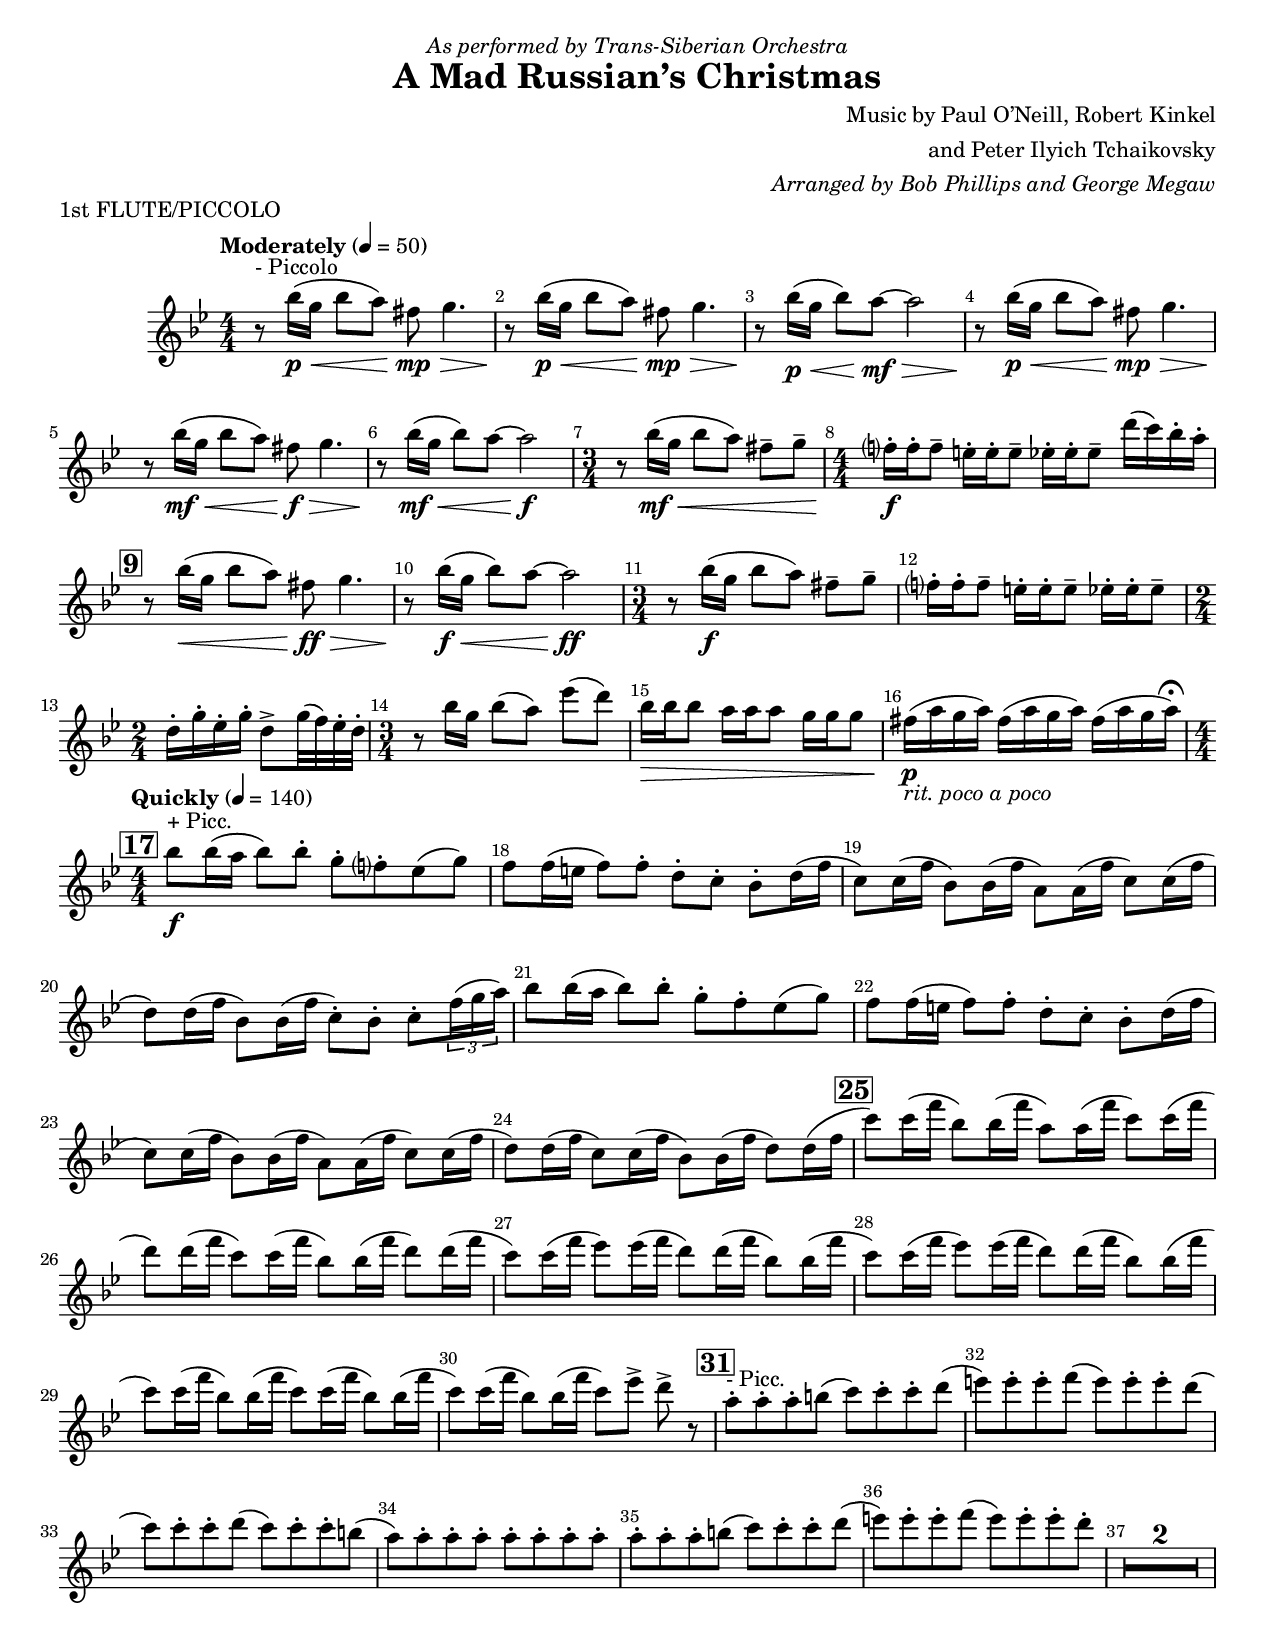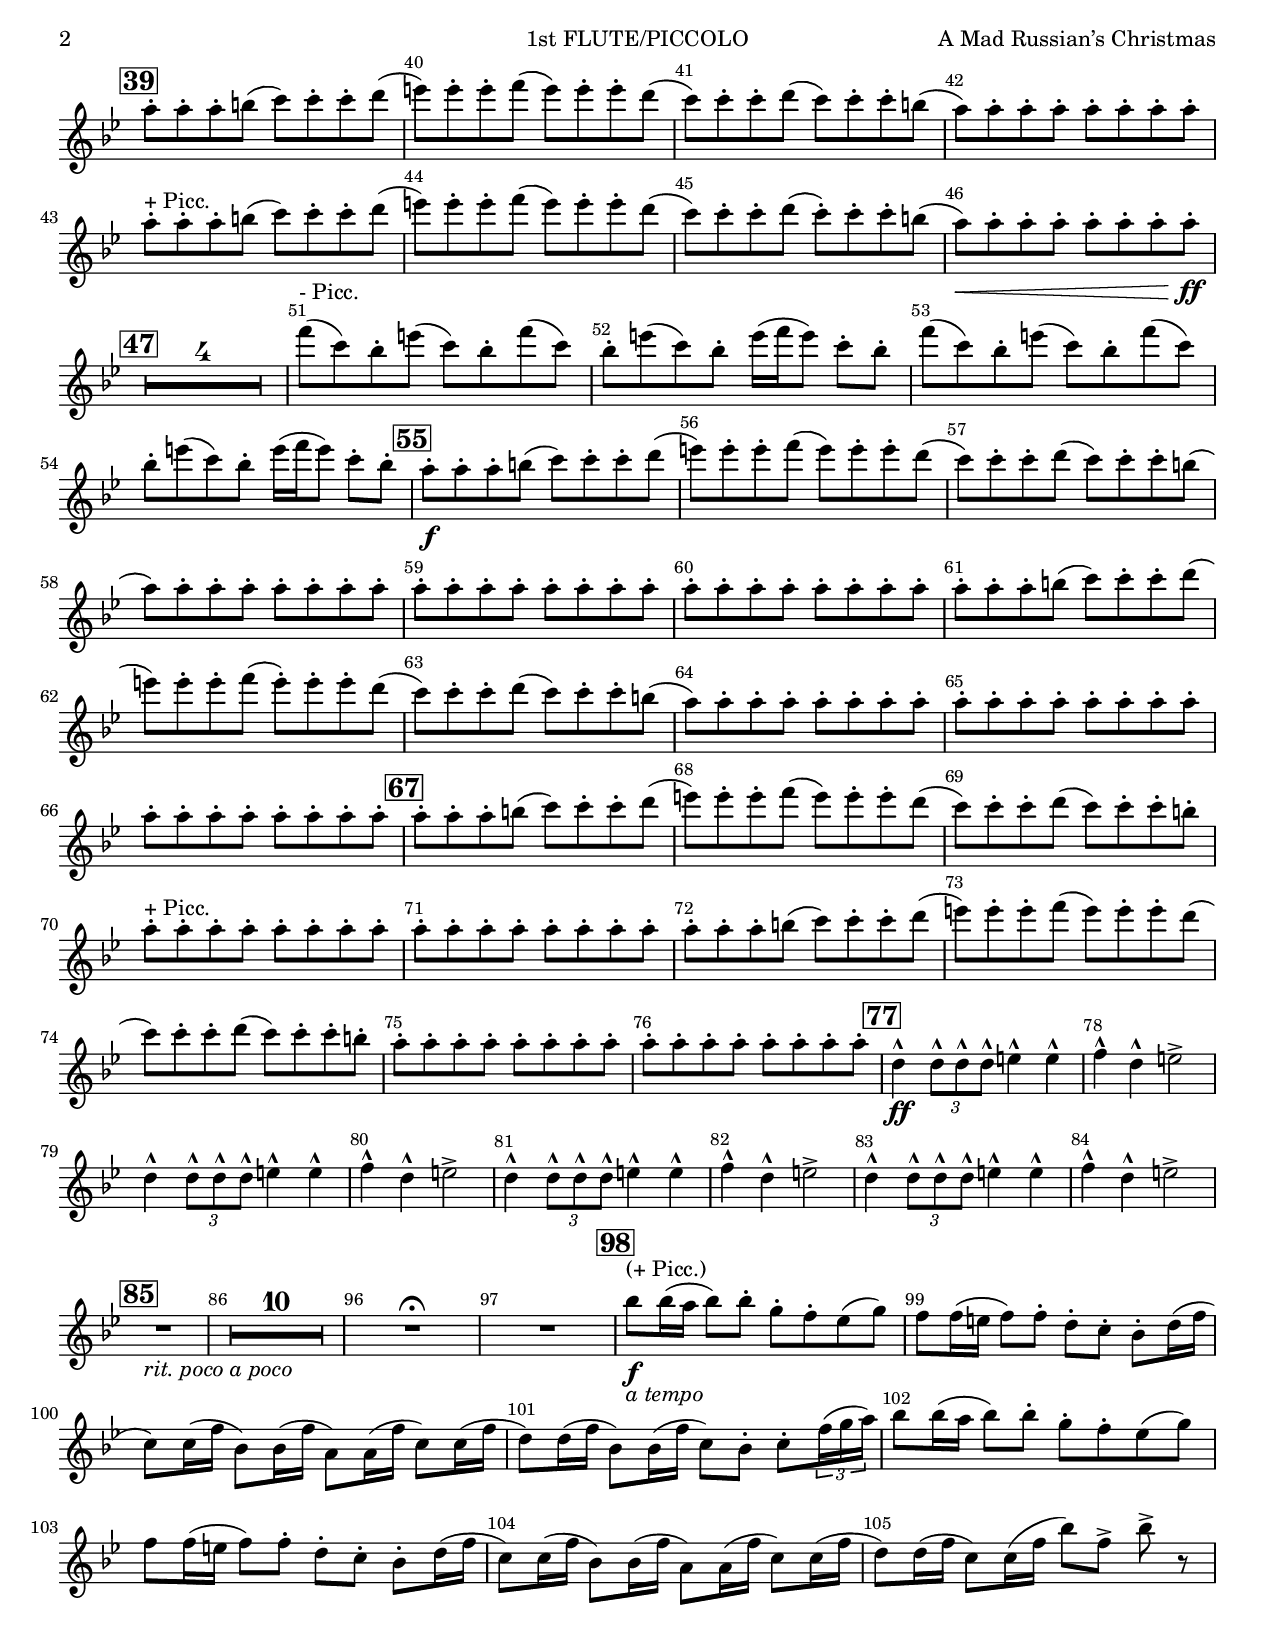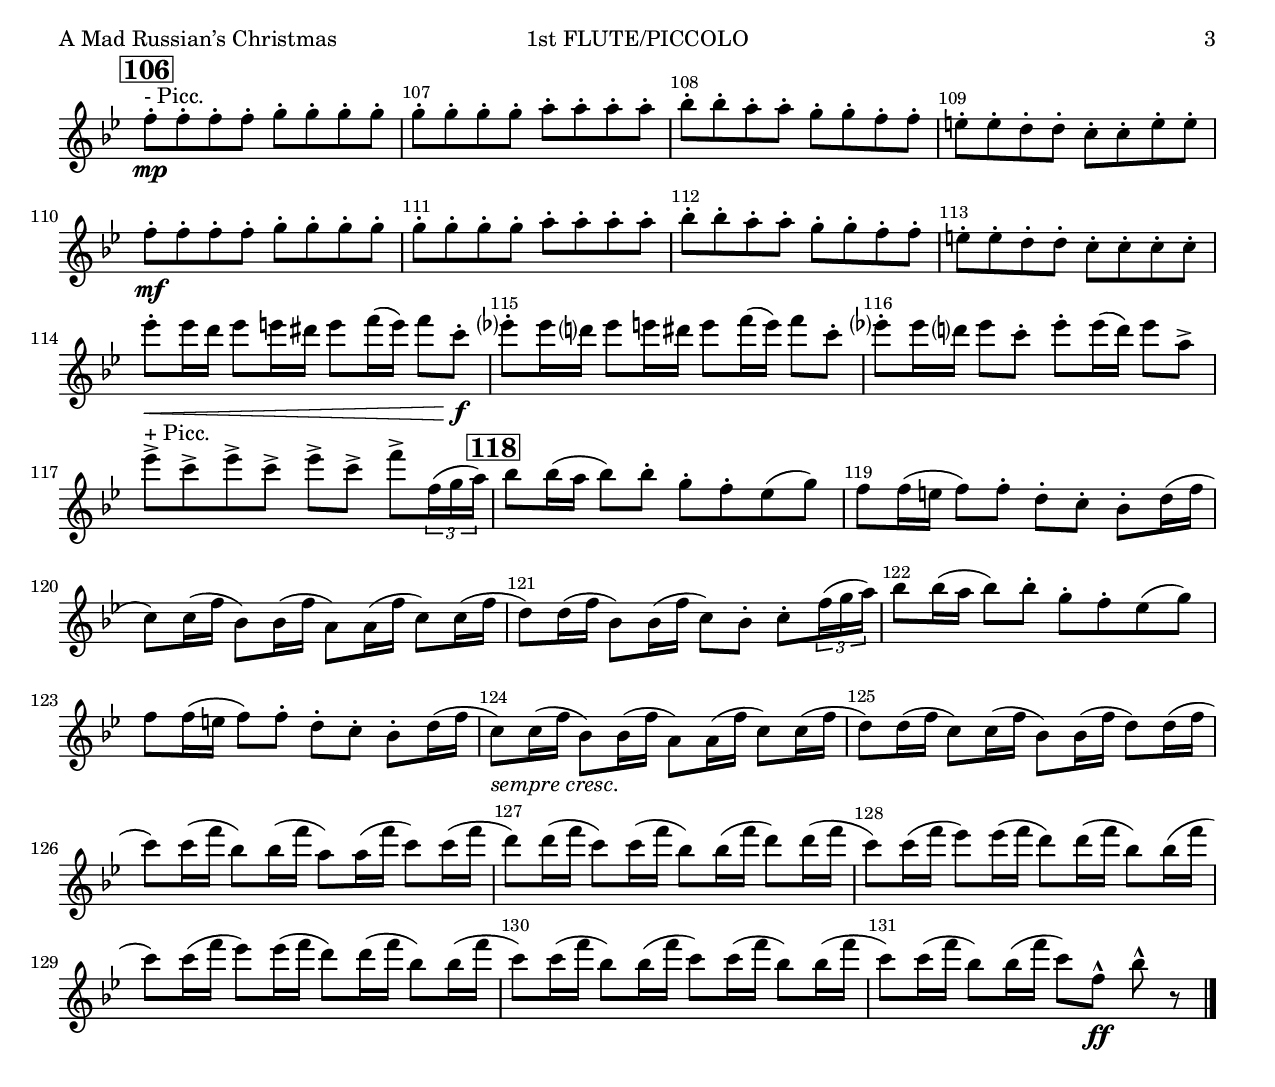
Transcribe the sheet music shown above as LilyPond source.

\version "2.18.2"
\language "english"

\version "2.18.2"
\language "english"

\header {
  dedication = \markup {
    \normal-text \italic "As performed by Trans-Siberian Orchestra"
  }
  title = "A Mad Russian’s Christmas"
  composer = \markup \right-column {
    "Music by Paul O’Neill, Robert Kinkel"
    "and Peter Ilyich Tchaikovsky"
    \italic "Arranged by Bob Phillips and George Megaw"
  }
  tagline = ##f
}

#(set-global-staff-size 19)

\paper {
  #(set-paper-size "ansi a")
  oddHeaderMarkup = \markup \fill-line {
    \on-the-fly #print-page-number-check-first
    \fromproperty #'header:title
    \on-the-fly #print-page-number-check-first
    \fromproperty #'header:piece
    \on-the-fly #print-page-number-check-first
    \fromproperty #'page:page-number-string
  }
  evenHeaderMarkup = \markup \fill-line {
    \on-the-fly #print-page-number-check-first
    \fromproperty #'page:page-number-string
    \on-the-fly #print-page-number-check-first
    \fromproperty #'header:piece
    \fromproperty #'header:title
  }
}

rehearsalMark = {
  \once \override Score.BarNumber.break-visibility = ##(#f #f #f)
  \mark \default
}

scoreOutline = {
  \compressFullBarRests
  \override MultiMeasureRest.expand-limit = #1
  \set Score.markFormatter = #format-mark-box-barnumbers
  \override Score.BarNumber.break-visibility = #end-of-line-invisible
  \context Score \applyContext #(set-bar-number-visibility 1)
  \numericTimeSignature

  \time 4/4
  \tempo "Moderately" 4 = 50
  \key bf \major
  s1*6

  % m. 7
  \time 3/4
  | s2.*1

  % m. 8
  \time 4/4
  | s1*1

  %%% m. 9 %%%
  \rehearsalMark
  | s1*2

  % m. 11
  \time 3/4
  | s2.*2

  % m. 13
  \time 2/4
  | s2*1

  % m. 14
  \time 3/4
  | s2.*2

  % m. 16
  |
  s2_\markup \italic "rit. poco a poco"

  s8. s16\fermata

  %%% m. 17 %%%
  \time 4/4
  \rehearsalMark
  \tempo "Quickly" 4 = 140
  | s1*8

  %%% m. 25 %%%
  \rehearsalMark
  | s1*6

  %%% m. 31 %%%
  \rehearsalMark
  | s1*8

  %%% m. 39 %%%
  \rehearsalMark
  | s1*8

  %%% m. 47 %%%
  \rehearsalMark
  | s1*8

  %%% m. 55 %%%
  \rehearsalMark
  | s1*12

  %%% m. 67 %%%
  \rehearsalMark
  | s1*10

  %%% m. 77 %%%
  \rehearsalMark
  | s1*8

  %%% m. 85 %%%
  \rehearsalMark
  | s1*1_\markup \italic "rit. poco a poco"

  % m. 86
  | s1*10

  % m. 96
  | R1*1^\fermataMarkup

  % m. 97
  | R1*1

  %%% m. 98 %%%
  \rehearsalMark
  | s1*8_\markup \italic "a tempo"

  %%% m. 106 %%%
  \rehearsalMark
  | s1*12

  %%% m. 118 %%%
  \rehearsalMark
  | s1*14

  \bar "|."
}


\header {
  piece = "1st FLUTE/PICCOLO"
}

partFluteOnePiccolo = \relative c''' {
  r8^"- Piccolo" bf16(\<\p g16
  bf8 a8)
  fs8\mp\> g4.

  |
  % m. 2
  r8\! bf16(\<\p g16
  bf8 a8)
  fs8\mp\> g4.

  |
  % m. 3
  r8\! bf16(\<\p g16
  bf8) a8~\mf\>
  a2

  |
  % m. 4
  r8\! bf16(\<\p g16
  bf8 a8)
  fs8\mp\> g4.

  |
  % m. 5
  r8\! bf16(\mf\< g16
  bf8 a8)
  fs8\f\> g4.

  |
  % m. 6
  r8\! bf16(\mf\< g16
  bf8) a8~
  a2\f

  |
  % m. 7
  r8 bf16(\mf\< g16
  bf8[ a8)]
  fs8--[ g8--]
  |
  % m. 8
  f?16-.\f f16-. f8--
  e16-. e16-. e8--
  ef16-. ef16-. ef8--
  d'16( c16) bf16-. a16-.
  |
  % m. 9
  r8 bf16(\< g16
  bf8 a8)
  fs8\ff\> g4.

  |
  % m. 10
  r8\! bf16(\f\< g16
  bf8) a8~
  a2\ff

  |
  % m. 11
  r8 bf16(\f g16
  bf8[ a8)]
  fs8--[ g8--]
  |
  % m. 12
  f?16-. f16-. f8--
  e16-. e16-. e8--
  ef16-. ef16-. ef8--
  |
  % m. 13
  d16-. g16-. ef16-. g16-.
  d8-> g32( f32) ef32-. d32-.
  |
  % m. 14
  r8 bf'16 g16
  bf8([ a8)]
  ef'8([ d8)]
  |
  % m. 15
  bf16\> bf16 bf8
  a16 a16 a8
  g16 g16 g8
  |
  % m. 16
  fs16(\p a16 g16 a16)
  fs16( a16 g16 a16)
  fs16( a16 g16 a16)
  |
  % m. 17
  bf8\f^"+ Picc." bf16( a16
  bf8) bf8-.
  g8-. f?8-.
  ef( g8)
  |
  % m. 18
  f8 f16( e16
  f8) f8-.
  d8-. c8-.
  bf-. d16( f16
  |
  % m. 19
  c8) c16( f16
  bf,8) bf16( f'16
  a,8) a16( f'16
  c8) c16( f16
  |
  % m. 20
  d8) d16( f16
  bf,8) bf16( f'16
  c8)-. bf8-.
  c8-. \tuplet 3/2 { f16( g16 a16) }
  |
  % m. 21
  bf8 bf16( a16
  bf8) bf8-.
  g8-. f8-.
  ef8( g8)
  |
  % m. 22
  f8 f16( e16
  f8) f8-.
  d8-. c8-.
  bf-. d16( f16
  |
  % m. 23
  c8) c16( f16
  bf,8) bf16( f'16
  a,8) a16( f'16
  c8) c16( f16
  |
  % m. 24
  d8) d16( f16
  c8) c16( f16
  bf,8) bf16( f'16
  d8) d16( f16
  |
  % m. 25
  c'8) c16( f16
  bf,8) bf16( f'16
  a,8) a16( f'16
  c8) c16( f16
  |
  % m. 26
  d8) d16( f16
  c8) c16( f16
  bf,8) bf16( f'16
  d8) d16( f16
  |
  % m. 27
  c8) c16( f16
  ef8) ef16( f16
  d8) d16( f16
  bf,8) bf16( f'16
  |
  % m. 28
  c8) c16( f16
  ef8) ef16( f16
  d8) d16( f16
  bf,8) bf16( f'16
  |
  % m. 29
  c8) c16( f16
  bf,8) bf16( f'16
  c8) c16( f16
  bf,8) bf16( f'16
  |
  % m. 30
  c8) c16( f16
  bf,8) bf16( f'16
  c8) ef8->
  d8->\noBeam r8
  |
  % m. 31
  a8-.^"- Picc." a8-.
  a8-. b8(
  c8) c8-.
  c8-. d8(
  |
  % m. 32
  e8) e8-.
  e8-. f8(
  e8) e8-.
  e8-. d8(
  |
  % m. 33
  c8) c8-.
  c8-. d8(
  c8) c8-.
  c8-. b8(
  |
  % m. 34
  a8) a8-.
  a8-. a8-.
  a8-. a8-.
  a8-. a8-.
  |
  % m. 35
  a8-. a8-.
  a8-. b8(
  c8) c8-.
  c8-. d8(
  |
  % m. 36
  e8) e8-.
  e8-. f8(
  e8) e8-.
  e8-. d8-.
  |
  % m. 37, 38
  R1*2\pageBreak
  |
  % m. 39
  a8-. a8-.
  a8-. b8(
  c8) c8-.
  c8-. d8(
  |
  % m. 40
  e8) e8-.
  e8-. f8(
  e8) e8-.
  e8-. d8(
  |
  % m. 41
  c8) c8-.
  c8-. d8(
  c8) c8-.
  c8-. b8(
  |
  % m. 42
  a8) a8-.
  a8-. a8-.
  a8-. a8-.
  a8-. a8-.
  |
  % m. 43
  a8-.^"+ Picc." a8-.
  a8-. b8(
  c8) c8-.
  c8-. d8(
  |
  % m. 44
  e8) e8-.
  e8-. f8(
  e8) e8-.
  e8-. d8(
  |
  % m. 45
  c8) c8-.
  c8-. d8(
  c8)-. c8-.
  c8-. b8(
  |
  % m. 46
  a8)\< a8-.
  a8-. a8-.
  a8-. a8-.
  a8-. a8-.\ff
  |
  % m. 47, 48, 49, 50
  R1*4
  |
  % m. 51
  f'8(^"- Picc." c8)
  bf8-. e8(
  c8) bf8-.
  f'8( c8)
  |
  % m. 52
  bf8-. e8(
  c8) bf8-.
  e16( f16 e8)
  c8-. bf-.
  |
  % m. 53
  f'8( c8)
  bf8-. e8(
  c8) bf8-.
  f'8( c8)
  |
  % m. 54
  bf8-. e8(
  c8) bf8-.
  e16( f16 e8)
  c8-. bf8-.
  |
  % m. 55
  a8-.\f a8-.
  a8-. b8(
  c8) c8-.
  c8-. d8(
  |
  % m. 56
  e8) e8-.
  e8-. f8(
  e8) e8-.
  e8-. d8(
  |
  % m. 57
  c8) c8-.
  c8-. d8(
  c8) c8-.
  c8-. b8(
  |
  % m. 58
  a8) a8-.
  a8-. a8-.
  a8-. a8-.
  a8-. a8-.
  |
  % m. 59
  a8-. a8-.
  a8-. a8-.
  a8-. a8-.
  a8-. a8-.
  |
  % m. 60
  a8-. a8-.
  a8-. a8-.
  a8-. a8-.
  a8-. a8-.
  |
  % m. 61
  a8-. a8-.
  a8-. b8(
  c8) c8-.
  c8-. d8(
  |
  % m. 62
  e8) e8-.
  e8-. f8(
  e8)-. e8-.
  e8-. d8(
  |
  % m. 63
  c8) c8-.
  c8-. d8(
  c8) c8-.
  c8-. b8(
  |
  % m. 64
  a8) a8-.
  a8-. a8-.
  a8-. a8-.
  a8-. a8-.
  |
  % m. 65
  a8-. a8-.
  a8-. a8-.
  a8-. a8-.
  a8-. a8-.
  |
  % m. 66
  a8-. a8-.
  a8-. a8-.
  a8-. a8-.
  a8-. a8-.
  |
  % m. 67
  a8-. a8-.
  a8-. b8(
  c8) c8-.
  c8-. d8(
  |
  % m. 68
  e8) e8-.
  e8-. f8(
  e8) e8-.
  e8-. d8(
  |
  % m. 69
  c8) c8-.
  c8-. d8(
  c8) c8-.
  c8-. b8-.
  |
  % m. 70
  a8-.^"+ Picc." a8-.
  a8-. a8-.
  a8-. a8-.
  a8-. a8-.
  |
  % m. 71
  a8-. a8-.
  a8-. a8-.
  a8-. a8-.
  a8-. a8-.
  |
  % m. 72
  a8-. a8-.
  a8-. b8(
  c8) c8-.
  c8-. d8(
  |
  % m. 73
  e8) e8-.
  e8-. f8(
  e8) e8-.
  e8-. d8(
  |
  % m. 74
  c8) c8-.
  c8-. d8(
  c8) c8-.
  c8-. b8-.
  |
  % m. 75
  a8-. a8-.
  a8-. a8-.
  a8-. a8-.
  a8-. a8-.
  |
  % m. 76
  a8-. a8-.
  a8-. a8-.
  a8-. a8-.
  a8-. a8-.
  |
  % m. 77
  d,4-^\ff
  \tuplet 3/2 { d8-^ d8-^ d8-^ }
  e4-^
  e4-^
  |
  % m. 78
  f4-^
  d4-^
  e2->

  |
  % m. 79
  d4-^
  \tuplet 3/2 { d8-^ d8-^ d8-^ }
  e4-^
  e4-^
  |
  % m. 80
  f4-^
  d4-^
  e2->

  |
  % m. 81
  d4-^
  \tuplet 3/2 { d8-^ d8-^ d8-^ }
  e4-^
  e4-^
  |
  % m. 82
  f4-^
  d4-^
  e2->

  |
  % m. 83
  d4-^
  \tuplet 3/2 { d8-^ d8-^ d8-^ }
  e4-^
  e4-^
  |
  % m. 84
  f4-^
  d4-^
  e2->\break

  |
  % m. 85, 86, 87, 88, 89, 90, 91, 92, 93, 94, 95, 96, 97
  R1*13
  |
  % m. 98
  bf'8\f^"(+ Picc.)" bf16( a16
  bf8) bf8-.
  g8-. f8-.
  ef8( g8)
  |
  % m. 99
  f8 f16( e16
  f8) f8-.
  d8-. c8-.
  bf8-. d16( f16
  |
  % m. 100
  c8) c16( f16
  bf,8) bf16( f'16
  a,8) a16( f'16
  c8) c16( f16
  |
  % m. 101
  d8) d16( f16
  bf,8) bf16( f'16
  c8) bf8-.
  c8-. \tuplet 3/2 { f16( g16 a16) }
  |
  % m. 102
  bf8 bf16( a16
  bf8) bf8-.
  g8-. f8-.
  ef8( g8)
  |
  % m. 103
  f8 f16( e16
  f8) f8-.
  d8-. c8-.
  bf8-. d16( f16
  |
  % m. 104
  c8) c16( f16
  bf,8) bf16( f'16
  a,8) a16( f'16
  c8) c16( f16
  |
  % m. 105
  d8) d16( f16
  c8) c16( f16
  bf8) f8->
  bf8->\noBeam r8
  |
  % m. 106
  f8-.\mp^"- Picc." f8-.
  f8-. f8-.
  g8-. g8-.
  g8-. g8-.
  |
  % m. 107
  g8-. g8-.
  g8-. g8-.
  a8-. a8-.
  a8-. a8-.
  |
  % m. 108
  bf8-. bf8-.
  a8-. a8-.
  g8-. g8-.
  f8-. f8-.
  |
  % m. 109
  e8-. e8-.
  d8-. d8-.
  c8-. c8-.
  e8-. e8-.
  |
  % m. 110
  f8-.\mf f8-.
  f8-. f8-.
  g8-. g8-.
  g8-. g8-.
  |
  % m. 111
  g8-. g8-.
  g8-. g8-.
  a8-. a8-.
  a8-. a8-.
  |
  % m. 112
  bf8-. bf8-.
  a8-. a8-.
  g8-. g8-.
  f8-. f8-.
  |
  % m. 113
  e8-. e8-.
  d8-. d8-.
  c8-. c8-.
  c8-. c8-.
  |
  % m. 114
  ef'8-.\< ef16 d16
  ef8 e16 ds16
  e8 f16( e16)
  f8 c8-.\f
  |
  % m. 115
  ef?8-. ef16 d?16
  ef8 e16 ds16
  e8 f16( e16)
  f8 c8-.
  |
  % m. 116
  ef?8-. ef16 d?16
  ef8 c8-.
  ef8-. ef16( d16)
  ef8 a,8->
  |
  % m. 117
  ef'8->^"+ Picc." c8->
  ef8-> c8->
  ef8-> c8->
  f8-> \tuplet 3/2 { f,16( g16 a16) }
  |
  % m. 118
  bf8 bf16( a16
  bf8) bf8-.
  g8-. f8-.
  ef8( g8)
  |
  % m. 119
  f8 f16( e16
  f8) f8-.
  d8-. c8-.
  bf8-. d16( f16
  |
  % m. 120
  c8) c16( f16
  bf,8) bf16( f'16
  a,8) a16( f'16
  c8) c16( f16
  |
  % m. 121
  d8) d16( f16
  bf,8) bf16( f'16
  c8) bf8-.
  c8-. \tuplet 3/2 { f16( g16 a16) }
  |
  % m. 122
  bf8 bf16( a16
  bf8) bf8-.
  g8-. f8-.
  ef8( g8)
  |
  % m. 123
  f8 f16( e16
  f8) f8-.
  d8-. c8-.
  bf8-. d16( f16
  |
  % m. 124
  c8)_\markup \italic "sempre cresc." c16( f16
  bf,8) bf16( f'16
  a,8) a16( f'16
  c8) c16( f16
  |
  % m. 125
  d8) d16( f16
  c8) c16( f16
  bf,8) bf16( f'16
  d8) d16( f16
  |
  % m. 126
  c'8) c16( f16
  bf,8) bf16( f'16
  a,8) a16( f'16
  c8) c16( f16
  |
  % m. 127
  d8) d16( f16
  c8) c16( f16
  bf,8) bf16( f'16
  d8) d16( f16
  |
  % m. 128
  c8) c16( f16
  ef8) ef16( f16
  d8) d16( f16
  bf,8) bf16( f'16
  |
  % m. 129
  c8) c16( f16
  ef8) ef16( f16
  d8) d16( f16
  bf,8) bf16( f'16
  |
  % m. 130
  c8) c16( f16
  bf,8) bf16( f'16
  c8) c16( f16
  bf,8) bf16( f'16
  |
  % m. 131
  c8) c16( f16
  bf,8) bf16( f'16
  c8) f,8-^\ff
  bf8-^\noBeam r8
}

\new Voice {
  << \scoreOutline \partFluteOnePiccolo >>
}
